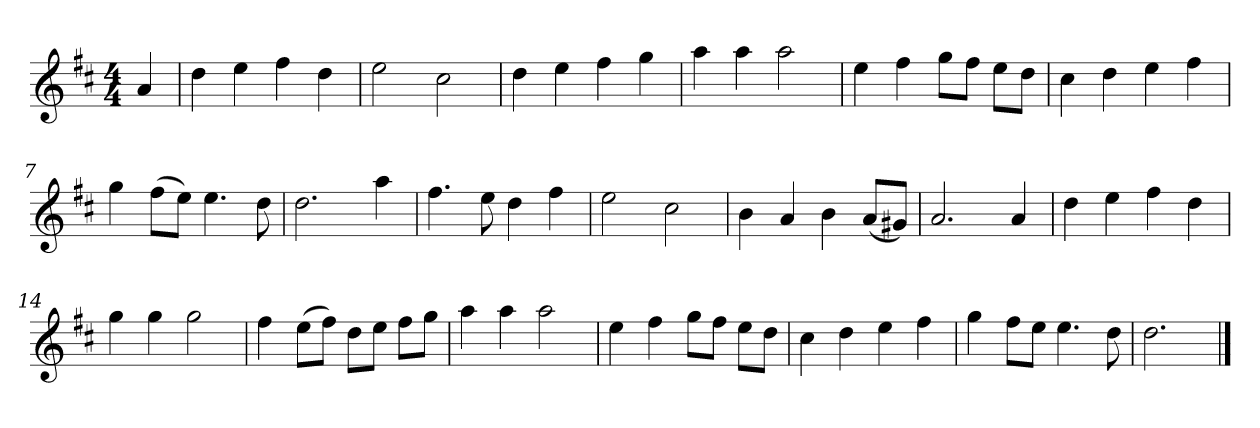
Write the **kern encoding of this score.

**kern
*part1
*staff1
*k[f#c#]
*M4/4
*MM120
=
4a
=1
4dd
4ee
4ff#
4dd
=2
2ee
2cc#
=3
4dd
4ee
4ff#
4gg
=4
4aa
4aa
2aa
=5
4ee
4ff#
8ggL
8ff#J
8eeL
8ddJ
=6
4cc#
4dd
4ee
4ff#
=7
4gg
(8ff#L
8eeJ)
4.ee
8dd
=8
2.dd
4aa
=9
4.ff#
8ee
4dd
4ff#
=10
2ee
2cc#
=11
4b
4a
4b
(8aL
8g#XJ)
=12
2.a
4a
=13
4dd
4ee
4ff#
4dd
=14
4gg
4gg
2gg
=15
4ff#
(8eeL
8ff#J)
8ddL
8eeJ
8ff#L
8ggJ
=16
4aa
4aa
2aa
=17
4ee
4ff#
8ggL
8ff#J
8eeL
8ddJ
=18
4cc#
4dd
4ee
4ff#
=19
4gg
8ff#L
8eeJ
4.ee
8dd
=20
2.dd
==
*-
